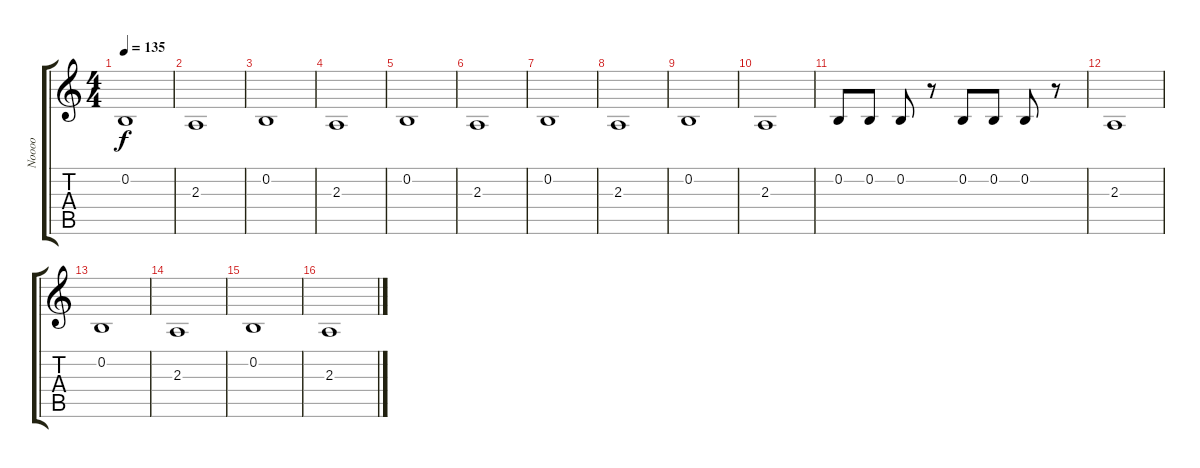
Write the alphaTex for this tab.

\track ("Noooo" "Noooo") {instrument lead2sawtooth}
\staff {score tabs}
\tuning (E4 B3 G3 D3 A2 E2) {hide}
\ts (4 4)
\tempo 135
\clef g2
\ks c
0.2.1{dy f instrument lead2sawtooth} |
2.3.1 |
0.2.1 |
2.3.1 |
0.2.1 |
2.3.1 |
0.2.1 |
2.3.1 |
0.2.1 |
2.3.1 |
0.2.8 0.2.8 0.2.8 r.8 0.2.8 0.2.8 0.2.8 r.8 |
2.3.1 |
0.2.1 |
2.3.1 |
0.2.1 |
2.3.1
